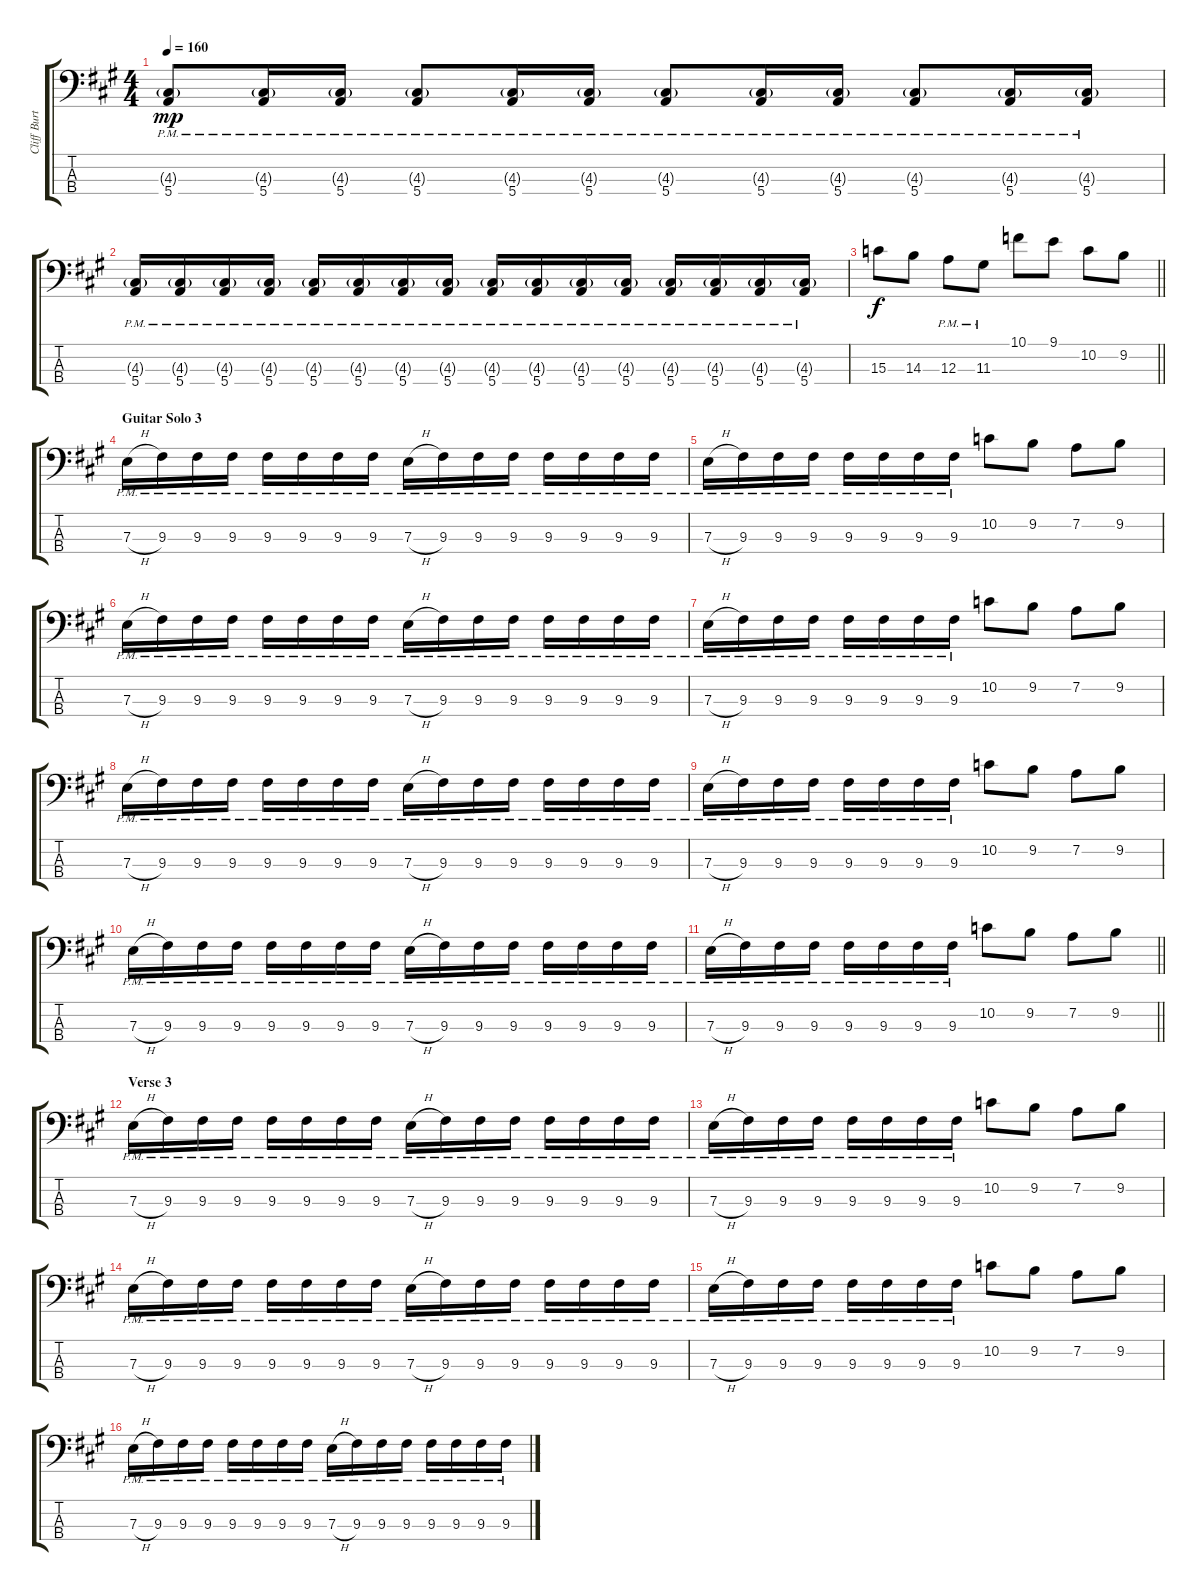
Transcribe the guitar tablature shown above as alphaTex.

\track ("Cliff Burton" "Cliff Burt") {instrument electricbassfinger}
\staff {score tabs}
\tuning (G2 D2 A1 E1) {hide}
\ts (4 4)
\tempo 160
\clef f4
\ks a
(4.3{g} 5.4{pm}).8{dy mp} (4.3{g} 5.4{pm}).16 (4.3{g} 5.4{pm}).16 (4.3{g} 5.4{pm}).8 (4.3{g} 5.4{pm}).16 (4.3{g} 5.4{pm}).16 (4.3{g} 5.4{pm}).8 (4.3{g} 5.4{pm}).16 (4.3{g} 5.4{pm}).16 (4.3{g} 5.4{pm}).8 (4.3{g} 5.4{pm}).16 (4.3{g} 5.4{pm}).16 |
(4.3{g pm} 5.4).16 (4.3{g pm} 5.4).16 (4.3{g pm} 5.4).16 (4.3{g pm} 5.4).16 (4.3{g pm} 5.4).16 (4.3{g pm} 5.4).16 (4.3{g pm} 5.4).16 (4.3{g pm} 5.4).16 (4.3{g pm} 5.4).16 (4.3{g pm} 5.4).16 (4.3{g pm} 5.4).16 (4.3{g pm} 5.4).16 (4.3{g pm} 5.4).16 (4.3{g pm} 5.4).16 (4.3{g pm} 5.4).16 (4.3{g pm} 5.4).16 |
\barLineRight lightlight
15.3.8{dy f} 14.3.8 12.3{pm}.8 11.3{pm}.8 10.1.8 9.1.8 10.2.8 9.2.8 |
\section ("" "Guitar Solo 3")
7.3{h pm}.16 9.3{pm}.16 9.3{pm}.16 9.3{pm}.16 9.3{pm}.16 9.3{pm}.16 9.3{pm}.16 9.3{pm}.16 7.3{h pm}.16 9.3{pm}.16 9.3{pm}.16 9.3{pm}.16 9.3{pm}.16 9.3{pm}.16 9.3{pm}.16 9.3{pm}.16 |
7.3{h pm}.16 9.3{pm}.16 9.3{pm}.16 9.3{pm}.16 9.3{pm}.16 9.3{pm}.16 9.3{pm}.16 9.3{pm}.16 10.2.8 9.2.8 7.2.8 9.2.8 |
7.3{h pm}.16 9.3{pm}.16 9.3{pm}.16 9.3{pm}.16 9.3{pm}.16 9.3{pm}.16 9.3{pm}.16 9.3{pm}.16 7.3{h pm}.16 9.3{pm}.16 9.3{pm}.16 9.3{pm}.16 9.3{pm}.16 9.3{pm}.16 9.3{pm}.16 9.3{pm}.16 |
7.3{h pm}.16 9.3{pm}.16 9.3{pm}.16 9.3{pm}.16 9.3{pm}.16 9.3{pm}.16 9.3{pm}.16 9.3{pm}.16 10.2.8 9.2.8 7.2.8 9.2.8 |
7.3{h pm}.16 9.3{pm}.16 9.3{pm}.16 9.3{pm}.16 9.3{pm}.16 9.3{pm}.16 9.3{pm}.16 9.3{pm}.16 7.3{h pm}.16 9.3{pm}.16 9.3{pm}.16 9.3{pm}.16 9.3{pm}.16 9.3{pm}.16 9.3{pm}.16 9.3{pm}.16 |
7.3{h pm}.16 9.3{pm}.16 9.3{pm}.16 9.3{pm}.16 9.3{pm}.16 9.3{pm}.16 9.3{pm}.16 9.3{pm}.16 10.2.8 9.2.8 7.2.8 9.2.8 |
7.3{h pm}.16 9.3{pm}.16 9.3{pm}.16 9.3{pm}.16 9.3{pm}.16 9.3{pm}.16 9.3{pm}.16 9.3{pm}.16 7.3{h pm}.16 9.3{pm}.16 9.3{pm}.16 9.3{pm}.16 9.3{pm}.16 9.3{pm}.16 9.3{pm}.16 9.3{pm}.16 |
\barLineRight lightlight
7.3{h pm}.16 9.3{pm}.16 9.3{pm}.16 9.3{pm}.16 9.3{pm}.16 9.3{pm}.16 9.3{pm}.16 9.3{pm}.16 10.2.8 9.2.8 7.2.8 9.2.8 |
\section ("" "Verse 3")
7.3{h pm}.16 9.3{pm}.16 9.3{pm}.16 9.3{pm}.16 9.3{pm}.16 9.3{pm}.16 9.3{pm}.16 9.3{pm}.16 7.3{h pm}.16 9.3{pm}.16 9.3{pm}.16 9.3{pm}.16 9.3{pm}.16 9.3{pm}.16 9.3{pm}.16 9.3{pm}.16 |
7.3{h pm}.16 9.3{pm}.16 9.3{pm}.16 9.3{pm}.16 9.3{pm}.16 9.3{pm}.16 9.3{pm}.16 9.3{pm}.16 10.2.8 9.2.8 7.2.8 9.2.8 |
7.3{h pm}.16 9.3{pm}.16 9.3{pm}.16 9.3{pm}.16 9.3{pm}.16 9.3{pm}.16 9.3{pm}.16 9.3{pm}.16 7.3{h pm}.16 9.3{pm}.16 9.3{pm}.16 9.3{pm}.16 9.3{pm}.16 9.3{pm}.16 9.3{pm}.16 9.3{pm}.16 |
7.3{h pm}.16 9.3{pm}.16 9.3{pm}.16 9.3{pm}.16 9.3{pm}.16 9.3{pm}.16 9.3{pm}.16 9.3{pm}.16 10.2.8 9.2.8 7.2.8 9.2.8 |
7.3{h pm}.16 9.3{pm}.16 9.3{pm}.16 9.3{pm}.16 9.3{pm}.16 9.3{pm}.16 9.3{pm}.16 9.3{pm}.16 7.3{h pm}.16 9.3{pm}.16 9.3{pm}.16 9.3{pm}.16 9.3{pm}.16 9.3{pm}.16 9.3{pm}.16 9.3{pm}.16
